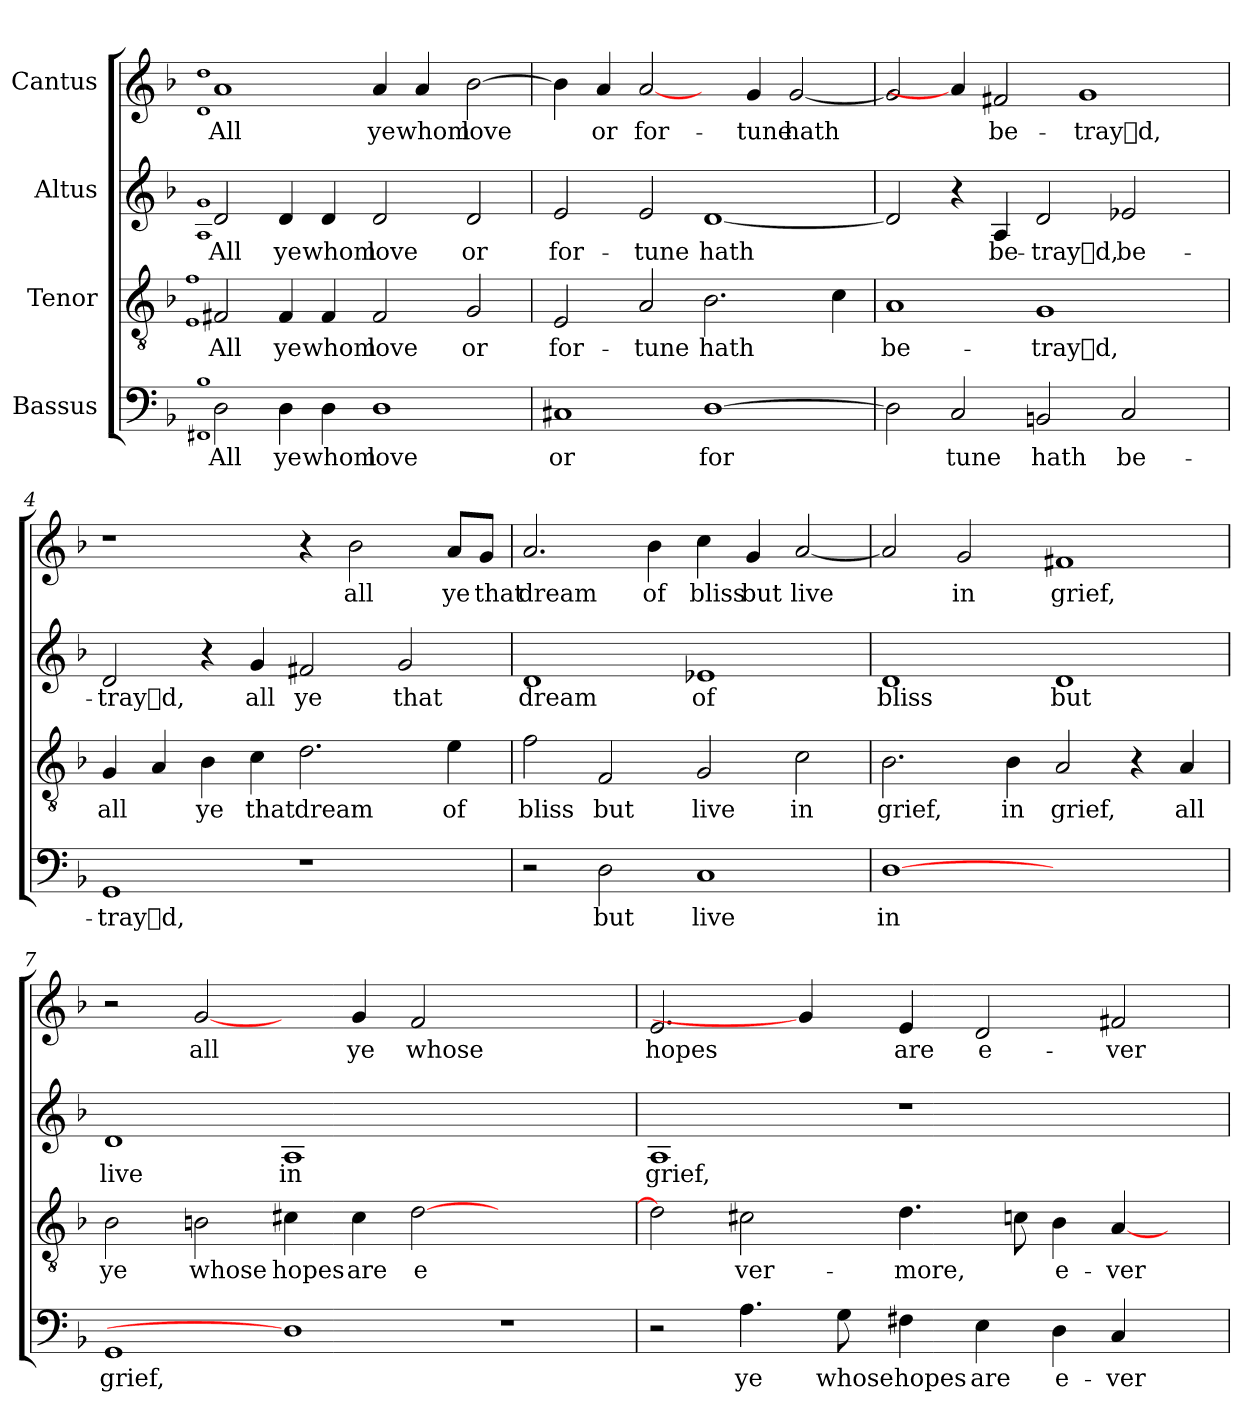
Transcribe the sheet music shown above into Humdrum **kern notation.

**kern	**text	**kern	**text	**kern	**text	**kern	**text
*part4	*part4	*part3	*part3	*part2	*part2	*part1	*part1
*staff4	*staff4	*staff3	*staff3	*staff2	*staff2	*staff1	*staff1
*I"Bassus	*	*I"Tenor	*	*I"Altus	*	*I"Cantus	*
*clefF4	*	*clefGv2	*	*clefG2	*	*clefG2	*
*k[b-]	*	*k[b-]	*	*k[b-]	*	*k[b-]	*
=1	=1	=1	=1	=1	=1	=1	=1
1qFF#X 1qB-	.	1qE 1qf	.	1qA 1qg	.	1qd 1qdd	.
!	!LO:LY:b	!	!LO:LY:b	!	!LO:LY:b	!	!LO:LY:b
2D\	All	2F#X/	All	2d/	All	1a	All
!	!LO:LY:b	!	!LO:LY:b	!	!LO:LY:b	!	!
4D\	ye	4F#/	ye	4d/	ye	.	.
!	!LO:LY:b	!	!LO:LY:b	!	!LO:LY:b	!	!
4D\	whom	4F#/	whom	4d/	whom	.	.
!	!LO:LY:b	!	!LO:LY:b	!	!LO:LY:b	!	!LO:LY:b
1D	love	2F#/	love	2d/	love	4a/	ye
!	!	!	!	!	!	!	!LO:LY:b
.	.	.	.	.	.	4a/	whom
!	!	!	!LO:LY:b	!	!LO:LY:b	!	!LO:LY:b
.	.	2G/	or	2d/	or	[2b-\	love
=2	=2	=2	=2	=2	=2	=2	=2
!	!LO:LY:b	!	!LO:LY:b	!	!LO:LY:b	!	!
1C#X	or	2E/	for-	2e/	for-	4b-\]	.
!	!	!	!	!	!	!	!LO:LY:b
.	.	.	.	.	.	4a/	or
!	!	!	!LO:LY:b	!	!LO:LY:b	!	!LO:LY:b
.	.	2A/	tune	2e/	tune	[2a/	for-
!	!LO:LY:b	!	!LO:LY:b	!	!LO:LY:b	!	!
[1D	for-	2.B-\	hath	[1d	hath	4ryy	.
!	!	!	!	!	!	!	!LO:LY:b
.	.	.	.	.	.	4g/	tune
!	!	!	!	!	!	!	!LO:LY:b
.	.	.	.	.	.	[2g/	hath
.	.	4c\	.	.	.	.	.
=3	=3	=3	=3	=3	=3	=3	=3
!	!LO:LY:b	!	!LO:LY:b	!	!	!	!
2D\]	-	1A	be-	2d/]	.	2g/]	.
!	!LO:LY:b	!	!	!	!	!	!
2C/	tune	.	.	4r	.	4a/]	.
!	!	!	!	!	!LO:LY:b	!	!LO:LY:b
.	.	.	.	4A/	be-	2f#X/	be-
!	!LO:LY:b	!	!LO:LY:b	!	!LO:LY:b	!	!
2BBn/	hath	1G	trayd,	2d/	trayd,	.	.
!	!	!	!	!	!	!	!LO:LY:b
.	.	.	.	.	.	1g	trayd,
!	!LO:LY:b	!	!	!	!LO:LY:b	!	!
2C/	be-	.	.	2e-X/	be-	.	.
4ryy	.	4ryy	.	4ryy	.	.	.
!!LO:LB:g=z
=4	=4	=4	=4	=4	=4	=4	=4
!	!LO:LY:b	!	!LO:LY:b	!	!LO:LY:b	!	!
1GG	trayd,	4G/	all	2d/	trayd,	1r	.
.	.	4A/	.	.	.	.	.
!	!	!	!LO:LY:b	!	!	!	!
.	.	4B-\	ye	4r	.	.	.
!	!	!	!LO:LY:b	!	!LO:LY:b	!	!
.	.	4c\	that	4g/	all	.	.
!	!	!	!LO:LY:b	!	!LO:LY:b	!	!
1r	.	2.d\	dream	2f#X/	ye	4r	.
!	!	!	!	!	!	!	!LO:LY:b
.	.	.	.	.	.	2b-\	all
!	!	!	!	!	!LO:LY:b	!	!
.	.	.	.	2g/	that	.	.
!	!	!	!LO:LY:b	!	!	!	!LO:LY:b
.	.	4e\	of	.	.	8a/L	ye
!	!	!	!	!	!	!	!LO:LY:b
.	.	.	.	.	.	8g/J	that
=5	=5	=5	=5	=5	=5	=5	=5
!	!	!	!LO:LY:b	!	!LO:LY:b	!	!LO:LY:b
2r	.	2f\	bliss	1d	dream	2.a/	dream
!	!LO:LY:b	!	!LO:LY:b	!	!	!	!
2D\	but	2F/	but	.	.	.	.
!	!	!	!	!	!	!	!LO:LY:b
.	.	.	.	.	.	4b-\	of
!	!LO:LY:b	!	!LO:LY:b	!	!LO:LY:b	!	!LO:LY:b
1C	live	2G/	live	1e-X	of	4cc\	bliss
!	!	!	!	!	!	!	!LO:LY:b
.	.	.	.	.	.	4g/	but
!	!	!	!LO:LY:b	!	!	!	!LO:LY:b
.	.	2c\	in	.	.	[2a/	live
=6	=6	=6	=6	=6	=6	=6	=6
!	!LO:LY:b	!	!LO:LY:b	!	!LO:LY:b	!	!
[1D	in	2.B-\	grief,	1d	bliss	2a/]	.
!	!	!	!	!	!	!	!LO:LY:b
.	.	.	.	.	.	2g/	in
!	!	!	!LO:LY:b	!	!	!	!
.	.	4B-\	in	.	.	.	.
!	!	!	!LO:LY:b	!	!LO:LY:b	!	!LO:LY:b
1ryy	.	2A/	grief,	1d	but	1f#X	grief,
.	.	4r	.	.	.	.	.
!	!	!	!LO:LY:b	!	!	!	!
.	.	4A/	all	.	.	.	.
!!LO:LB:g=z
=7	=7	=7	=7	=7	=7	=7	=7
!	!LO:LY:b	!	!LO:LY:b	!	!LO:LY:b	!	!
1GG	grief,	2B-\	ye	1d	live	2r	.
!	!	!	!LO:LY:b	!	!	!	!LO:LY:b
.	.	2Bn\	whose	.	.	[2g/	all
!	!	!	!LO:LY:b	!	!LO:LY:b	!	!
1D]	.	4c#X\	hopes	1A	in	4ryy	.
!	!	!	!LO:LY:b	!	!	!	!LO:LY:b
.	.	4c#\	are	.	.	4g/	ye
!	!	!	!LO:LY:b	!	!	!	!LO:LY:b
.	.	[2d\	e	.	.	2f/	whose
1r	.	1ryy	.	1ryy	.	1ryy	.
=8	=8	=8	=8	=8	=8	=8	=8
!	!	!	!LO:LY:b	!	!LO:LY:b	!	!LO:LY:b
2r	.	2d\]	-	1A	grief,	2.e/	hopes
!	!LO:LY:b	!	!LO:LY:b	!	!	!	!
4.A\	ye	2c#X\	ver-	.	.	.	.
.	.	.	.	.	.	4g/]	.
!	!LO:LY:b	!	!	!	!	!	!
8G\	whose	.	.	.	.	.	.
!	!LO:LY:b	!	!LO:LY:b	!	!	!	!LO:LY:b
4F#X\	hopes	4.d\	more,	1r	.	4e/	are
!	!LO:LY:b	!	!	!	!	!	!LO:LY:b
4E\	are	.	.	.	.	2d/	e-
.	.	8cn\	.	.	.	.	.
!	!LO:LY:b	!	!LO:LY:b	!	!	!	!
4D\	e-	4B-\	e-	.	.	.	.
!	!LO:LY:b	!	!LO:LY:b	!	!	!	!LO:LY:b
4C/	ver-	[4A/	ver-	.	.	2f#X/	ver-
4ryy	.	4ryy	.	4ryy	.	.	.
=	=	=	=	=	=	=	=
*-	*-	*-	*-	*-	*-	*-	*-
